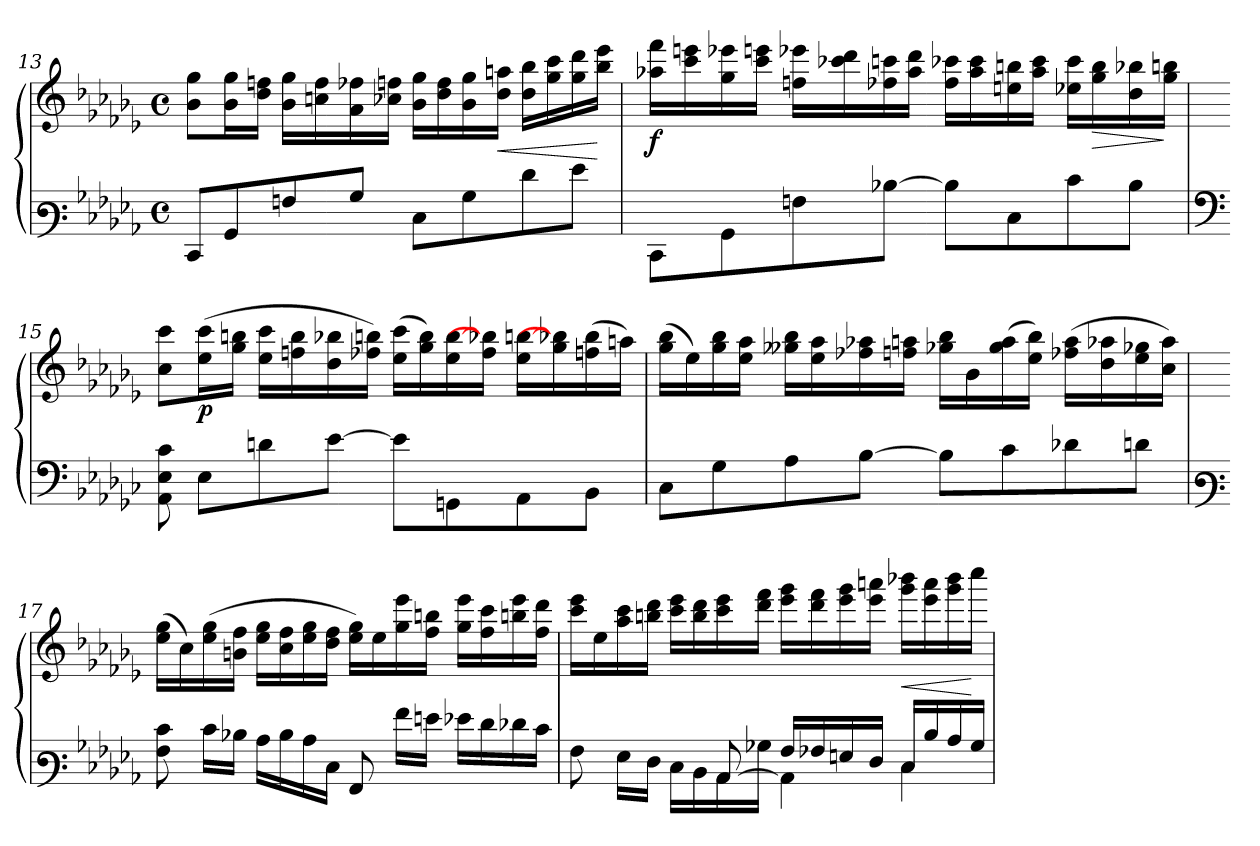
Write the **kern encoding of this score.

**kern	**kern	**dynam
*part1	*part1	*part1
*staff2	*staff1	*staff1/2
!!LO:LB:g=z
*clefF3	*clefG3	*
*k[b-e-a-d-g-c-]	*k[b-e-a-d-g-c-]	*
*M4/4	*M4/4	*
*met(c)	*met(c)	*
=13	=13	=13
8EE-/L	8g-\ 8ee-\L	.
8BB-/	16g-\ 16ee-\L	.
.	16b-\ 16ddn\JJ	.
8An/	16g-\ 16ee-\LL	.
.	16an\ 16dd\	.
8B-/J	16f\ 16dd-X\	.
.	16a-X\ 16ddn\JJ	.
8E-\L	16g-\ 16ee-\LL	.
.	16b-\ 16dd\	.
8B-\	16g-\ 16ee-\	.
!	!	!LO:HP:b
.	16b-\ 16ffn\JJ	<
8f\	16b-\ 16gg-\LL	.
.	16ee-\ 16aa-\	.
8g-\J	16ee-\ 16bb-\	.
.	16gg-\ 16ccc-\JJ	[
=14	=14	=14
!	!	!LO:DY:b
8EE-\L	16ff-X\ 16ddd-\LL	f
.	16aa-\ 16cccn\	.
8BB-\	16ee-\ 16ccc-X\	.
.	16aa-\ 16cccn\JJ	.
8An\	16ddn\ 16ccc-X\LL	.
.	16aa-X\ 16bb-\	.
[>8d-X\J	16dd-X\ 16aan\	.
.	16ff-\ 16bb-\JJ	.
8d-\L]	16dd-\ 16aa-X\LL	.
.	16ff-\ 16aa-\	.
8E-\	16ccn\ 16ggn\	.
.	16ff-\ 16aa-\JJ	.
8e-\	16cc-X\ 16aa-\LL	.
!	!	!LO:HP:b
.	16ee-\ 16gg\	>
8d-\J	16b-\ 16gg-X\	.
.	16ee-\ 16ggn\JJ	]
!!LO:LB:g=z
=15	=15	=15
*clefF4	*	*
8AA-\ 8E-\ 8c-\	8a-\ 8aa-\L	.
!	!	!LO:DY:b
8E-\L	(>16cc-\ 16aa-\L	p
.	16ee-\ 16ggn\JJ	.
8dn\	16cc-\ 16aa-\LL	.
.	16ddn\ 16gg\	.
[>8e-\J	16b-\ 16gg-X\	.
.	16dd-X\ 16ggn\JJ)	.
8e-\L]	(>16cc-\ 16aa-\LL	.
.	16ee-\ 16gg\)	.
8GGn\	16cc-\ [>16gg\	.
.	16dd-\ 16gg-X\]JJ	.
8AA-\	16cc-\ [>16ggn\LL	.
.	16ee-\ 16gg-X\]	.
8BB-\J	(>16ddn\ 16gg-\	.
.	16ffn\JJ)	.
=16	=16	=16
8C-\L	(>16ee-\ 16gg-\LL	.
.	16cc-\)	.
8G-\	16ee-\ 16gg-\	.
.	16cc-\ 16ff\JJ	.
8A-\	16ee--X\ 16gg-\LL	.
.	16cc-\ 16ff\	.
[>8B-\J	16dd-X\ 16ff-X\	.
.	16ddn\ 16ffn\JJ	.
8B-\L]	16ee-X\ 16gg-\LL	.
.	16g-\	.
8c-\	(>16ee-\ 16ff\	.
.	16cc-\ 16gg-\JJ)	.
8d-X\	(>16dd-X\ 16ff\LL	.
.	16b-\ 16ff-X\	.
8dn\J	16cc-\ 16ee-X\	.
.	16a-\ 16ff-\JJ)	.
!!LO:LB:g=z
=17	=17	=17
*clefF3	*	*
8A-\ 8e-\	(>16cc-\ 16ee-\LL	.
.	16a-\)	.
16e-\LL	(>16cc-\ 16ee-\	.
16d-X\JJ	16gn\ 16dd-\JJ	.
16c-\LL	16cc-\ 16ee-\LL	.
16d-\	16a-\ 16dd-\	.
16c-\	16cc-\ 16ee-\	.
16E-\JJ	16b-\ 16dd-\JJ	.
8AA-/	16cc-\ 16ee-\LL)	.
.	16cc-\	.
16a-\LL	16ee-\ 16ccc-\	.
16gn\JJ	16dd-\ 16ggn\JJ	.
16g-X\LL	16ee-\ 16ccc-\LL	.
16f\	16dd-\ 16aa-\	.
16f-X\	16ggn\ 16ccc-\	.
16e-\JJ	16dd-\ 16bb-\JJ	.
=18	=18	=18
*^	*	*
4.ryy	8A-\	16aa-\ 16ccc-\LL	.
.	.	16cc-\	.
.	16G-\LL	16ff\ 16aa-\	.
.	16F\JJ	16ggn\ 16bb-\JJ	.
.	16E-\LL	16aa-\ 16ccc-\LL	.
.	16D-\	16gg\ 16bb-\	.
[<8C-/	16C-\	16aa-\ 16ccc-\	.
.	16B-X\JJ	16bb-\ 16ddd-\JJ	.
4C-\]	16A-/LL	16ccc-\ 16eee-\LL	.
.	16A-X/	16bb-\ 16ddd-\	.
.	16G/	16ccc-\ 16eee-\	.
.	16F/JJ	16ccc-\ 16fffn\JJ	.
!	!	!	!LO:HP:b
4E-\	16E-/LL	16eee-\ 16ggg-X\LL	<
.	16d-/	16ccc-\ 16fff\	.
.	16c-/	16eee-\ 16ggg-\	.
.	16B-/JJ	16aaa-\JJ	[
*v	*v	*	*
=	=	=
*-	*-	*-
